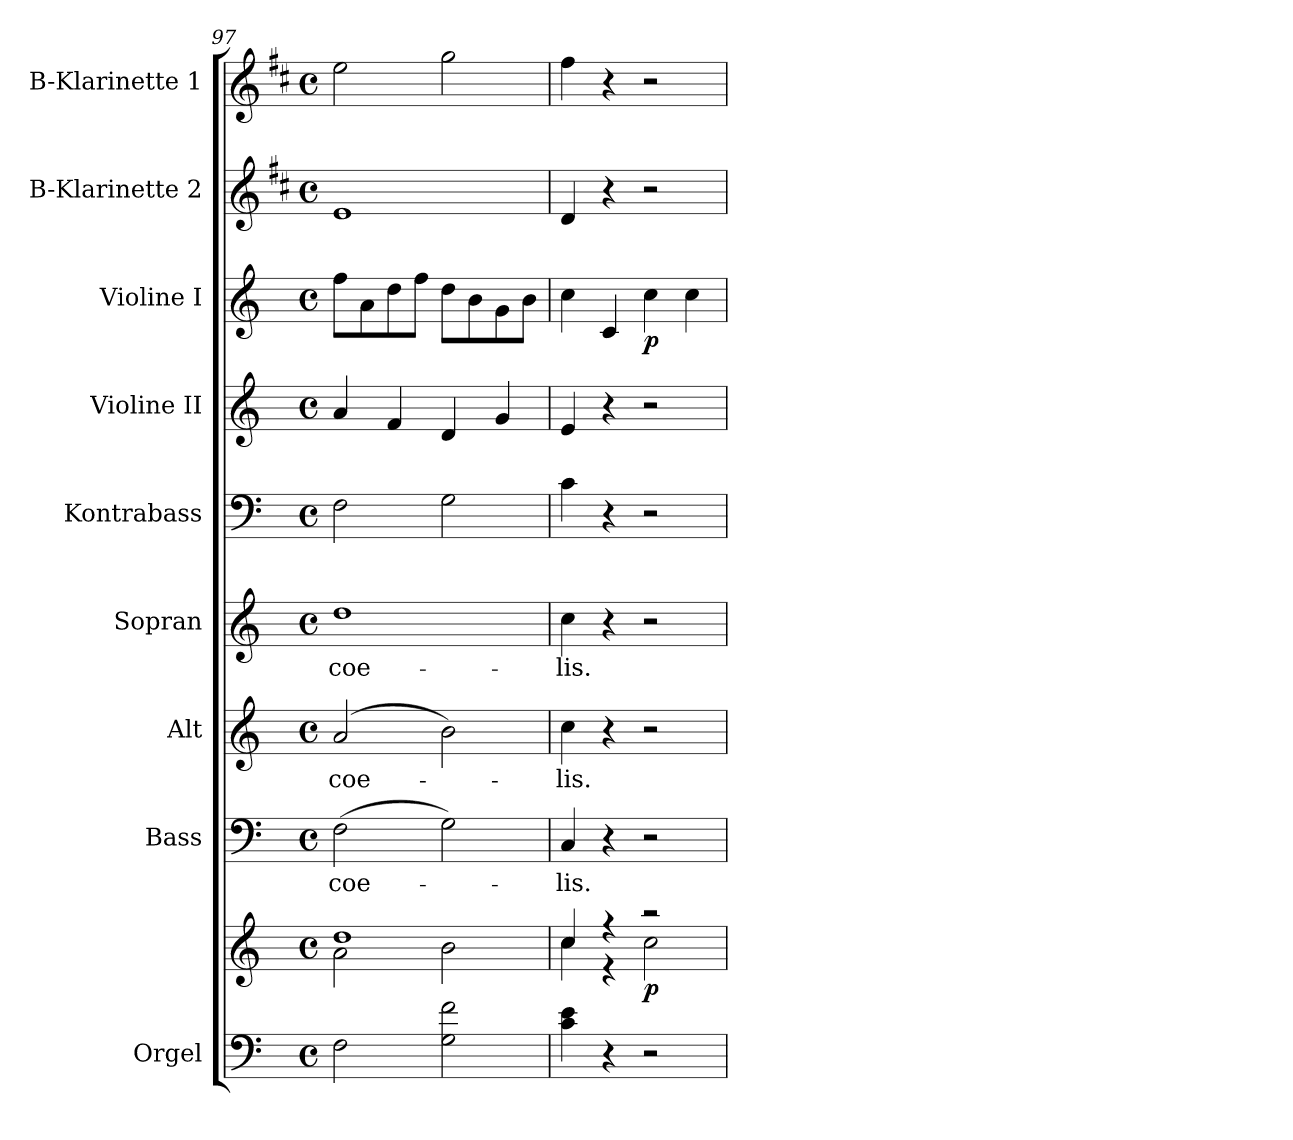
**kern	**kern	**dynam	**kern	**text	**kern	**text	**kern	**text	**kern	**kern	**kern	**dynam	**kern	**kern
*part9	*part9	*part9	*part8	*part8	*part7	*part7	*part6	*part6	*part5	*part4	*part3	*part3	*part2	*part1
*staff10	*staff9	*staff9/10	*staff8	*staff8	*staff7	*staff7	*staff6	*staff6	*staff5	*staff4	*staff3	*staff3	*staff2	*staff1
*I"Orgel	*	*	*I"Bass	*	*I"Alt	*	*I"Sopran	*	*I"Kontrabass	*I"Violine II	*I"Violine I	*	*I"B-Klarinette 2	*I"B-Klarinette 1
*I'Org.	*	*	*I'B.	*	*I'A.	*	*I'S.	*	*I'Kb.	*I'Vl. II	*I'Vl. I	*	*I'B Kl. 2	*I'B Kl. 1
!!LO:PB:g=z
*clefF4	*clefG2	*	*clefF4	*	*clefG2	*	*clefG2	*	*clefF4	*clefG2	*clefG2	*	*clefG2	*clefG2
*	*	*	*	*	*	*	*	*	*ITrd7c12	*	*	*	*ITrd1c2	*ITrd1c2
*k[]	*k[]	*	*k[]	*	*k[]	*	*k[]	*	*k[]	*k[]	*k[]	*	*k[]	*k[]
*C:	*C:	*	*C:	*	*C:	*	*C:	*	*C:	*C:	*C:	*	*C:	*C:
*M4/4	*M4/4	*	*M4/4	*	*M4/4	*	*M4/4	*	*M4/4	*M4/4	*M4/4	*	*M4/4	*M4/4
*met(c)	*met(c)	*	*met(c)	*	*met(c)	*	*met(c)	*	*met(c)	*met(c)	*met(c)	*	*met(c)	*met(c)
=97	=97	=97	=97	=97	=97	=97	=97	=97	=97	=97	=97	=97	=97	=97
*	*^	*	*	*	*	*	*	*	*	*	*	*	*	*
!	!	!	!	!	!LO:LY:b	!	!LO:LY:b	!	!LO:LY:b	!	!	!	!	!	!
2F\	1dd	2a\	.	(>2F\	coe-	(2a/	coe-	1dd	coe-	2FF\	4a/	8ff\L	.	1d	2dd\
.	.	.	.	.	.	.	.	.	.	.	.	8a\	.	.	.
.	.	.	.	.	.	.	.	.	.	.	4f/	8dd\	.	.	.
.	.	.	.	.	.	.	.	.	.	.	.	8ff\J	.	.	.
2G\ 2f\	.	2b\	.	2G\)	.	2b\)	.	.	.	2GG\	4d/	8dd\L	.	.	2ff\
.	.	.	.	.	.	.	.	.	.	.	.	8b\	.	.	.
.	.	.	.	.	.	.	.	.	.	.	4g/	8g\	.	.	.
.	.	.	.	.	.	.	.	.	.	.	.	8b\J	.	.	.
=98	=98	=98	=98	=98	=98	=98	=98	=98	=98	=98	=98	=98	=98	=98	=98
!	!	!	!	!	!LO:LY:b	!	!LO:LY:b	!	!LO:LY:b	!	!	!	!	!	!
4c\ 4e\	4cc/	4cc\	.	4C/	-lis.	4cc\	-lis.	4cc\	-lis.	4C\	4e/	4cc\	.	4c/	4ee\
4r	4r	4r	.	4r	.	4r	.	4r	.	4r	4r	4c/	.	4r	4r
!	!	!	!LO:DY:b	!	!	!	!	!	!	!	!	!	!LO:DY:b	!	!
2r	2raa	2cc\	p	2r	.	2r	.	2r	.	2r	2r	4cc\	p	2r	2r
.	.	.	.	.	.	.	.	.	.	.	.	4cc\	.	.	.
*	*v	*v	*	*	*	*	*	*	*	*	*	*	*	*	*
=	=	=	=	=	=	=	=	=	=	=	=	=	=	=
*-	*-	*-	*-	*-	*-	*-	*-	*-	*-	*-	*-	*-	*-	*-
